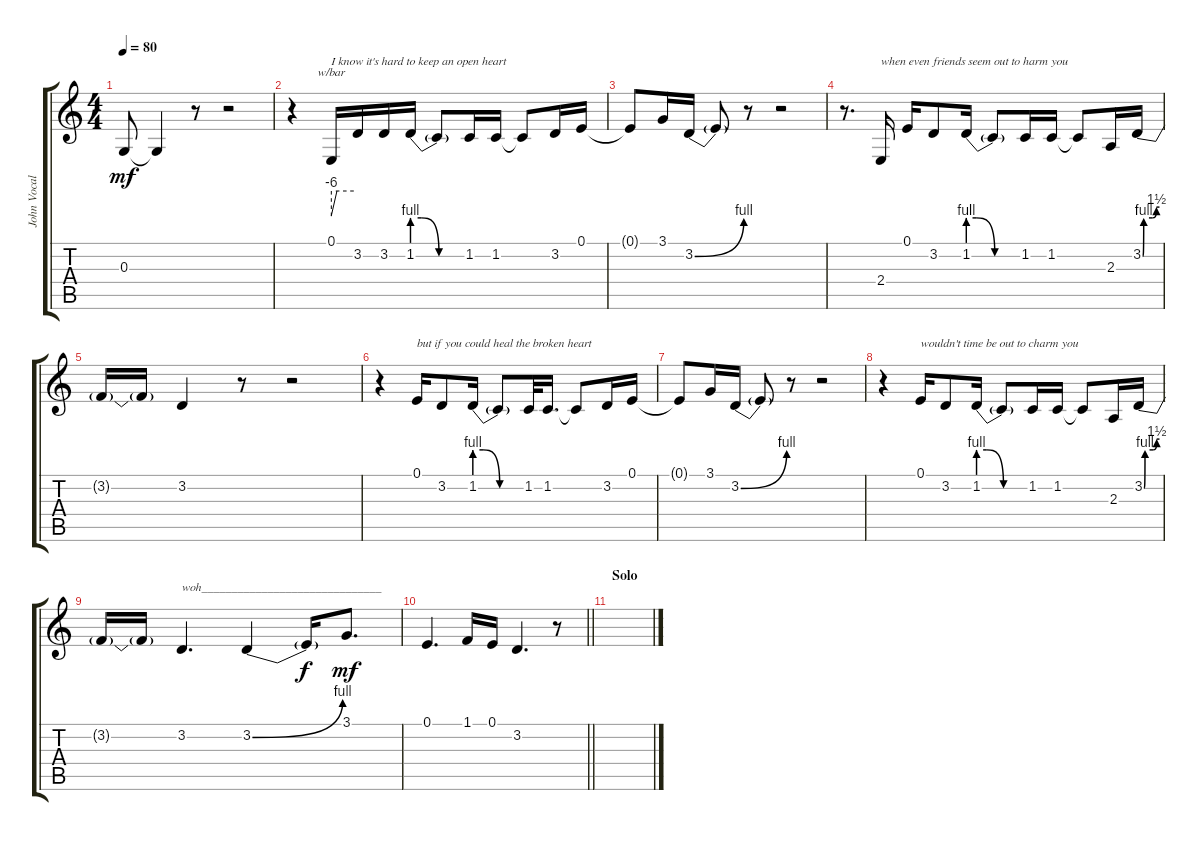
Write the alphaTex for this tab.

\track ("John Vocals" "John Vocal") {instrument lead2sawtooth}
\staff {score tabs}
\tuning (E4 B3 G3 D3 A2 E2) {hide}
\ts (4 4)
\tempo 80
\clef g2
\ks c
0.3{t}.8{dy mf} 0.3{t}.4 r.8 r.2 |
r.4 0.1.16{tbe (custom default 0 -24 15 0 60 0) txt "I know it's hard to keep an open heart"} 3.2.16 3.2.16 1.2{be (custom 0 4 10 4 30 0 40 0 60 0)}.16 1.2{t}.8 1.2.16 1.2.16 1.2{t}.8 3.2.16 0.1.16 |
0.1{t}.8 3.1.16 3.2{be (bend 0 0 60 4)}.16 3.2{t}.8 r.8 r.2 |
r.8{d} 2.4.16{txt "when even friends seem out to harm you"} 0.1.16 3.2.8 1.2{be (custom 0 4 9 4 30 0 40 0 60 0)}.16 1.2{t}.8 1.2.16 1.2.16 1.2{t}.8 2.3.16 3.2{be (custom 0 0 3 4 35 4 49 6 60 6)}.16 |
3.2{t}.16 3.2{t}.16 3.2.4 r.8 r.2 |
r.4 0.1.16{txt "but if you could heal the broken heart"} 3.2.8 1.2{be (custom 0 4 10 4 30 0 40 0 60 0)}.16 1.2{t}.8 1.2.32 1.2.16{d} 1.2{t}.8 3.2.16 0.1.16 |
0.1{t}.8 3.1.16 3.2{be (bend 0 0 60 4)}.16 3.2{t}.8 r.8 r.2 |
r.4 0.1.16{txt "wouldn't time be out to charm you"} 3.2.8 1.2{be (custom 0 4 10 4 30 0 40 0 60 0)}.16 1.2{t}.8 1.2.16 1.2.16 1.2{t}.8 2.3.16 3.2{be (custom 0 0 3 4 35 4 49 6 60 6)}.16 |
3.2{t}.16 3.2{t}.16 3.2.4{d txt "woh______________________________"} 3.2{be (bend 0 0 60 4)}.4 3.2{t}.16{dy f} 3.1.8{d dy mf} |
\barLineRight lightlight
0.1.4{d} 1.1.16 0.1.16 3.2.4{d} r.8 |
\section ("" "Solo")
